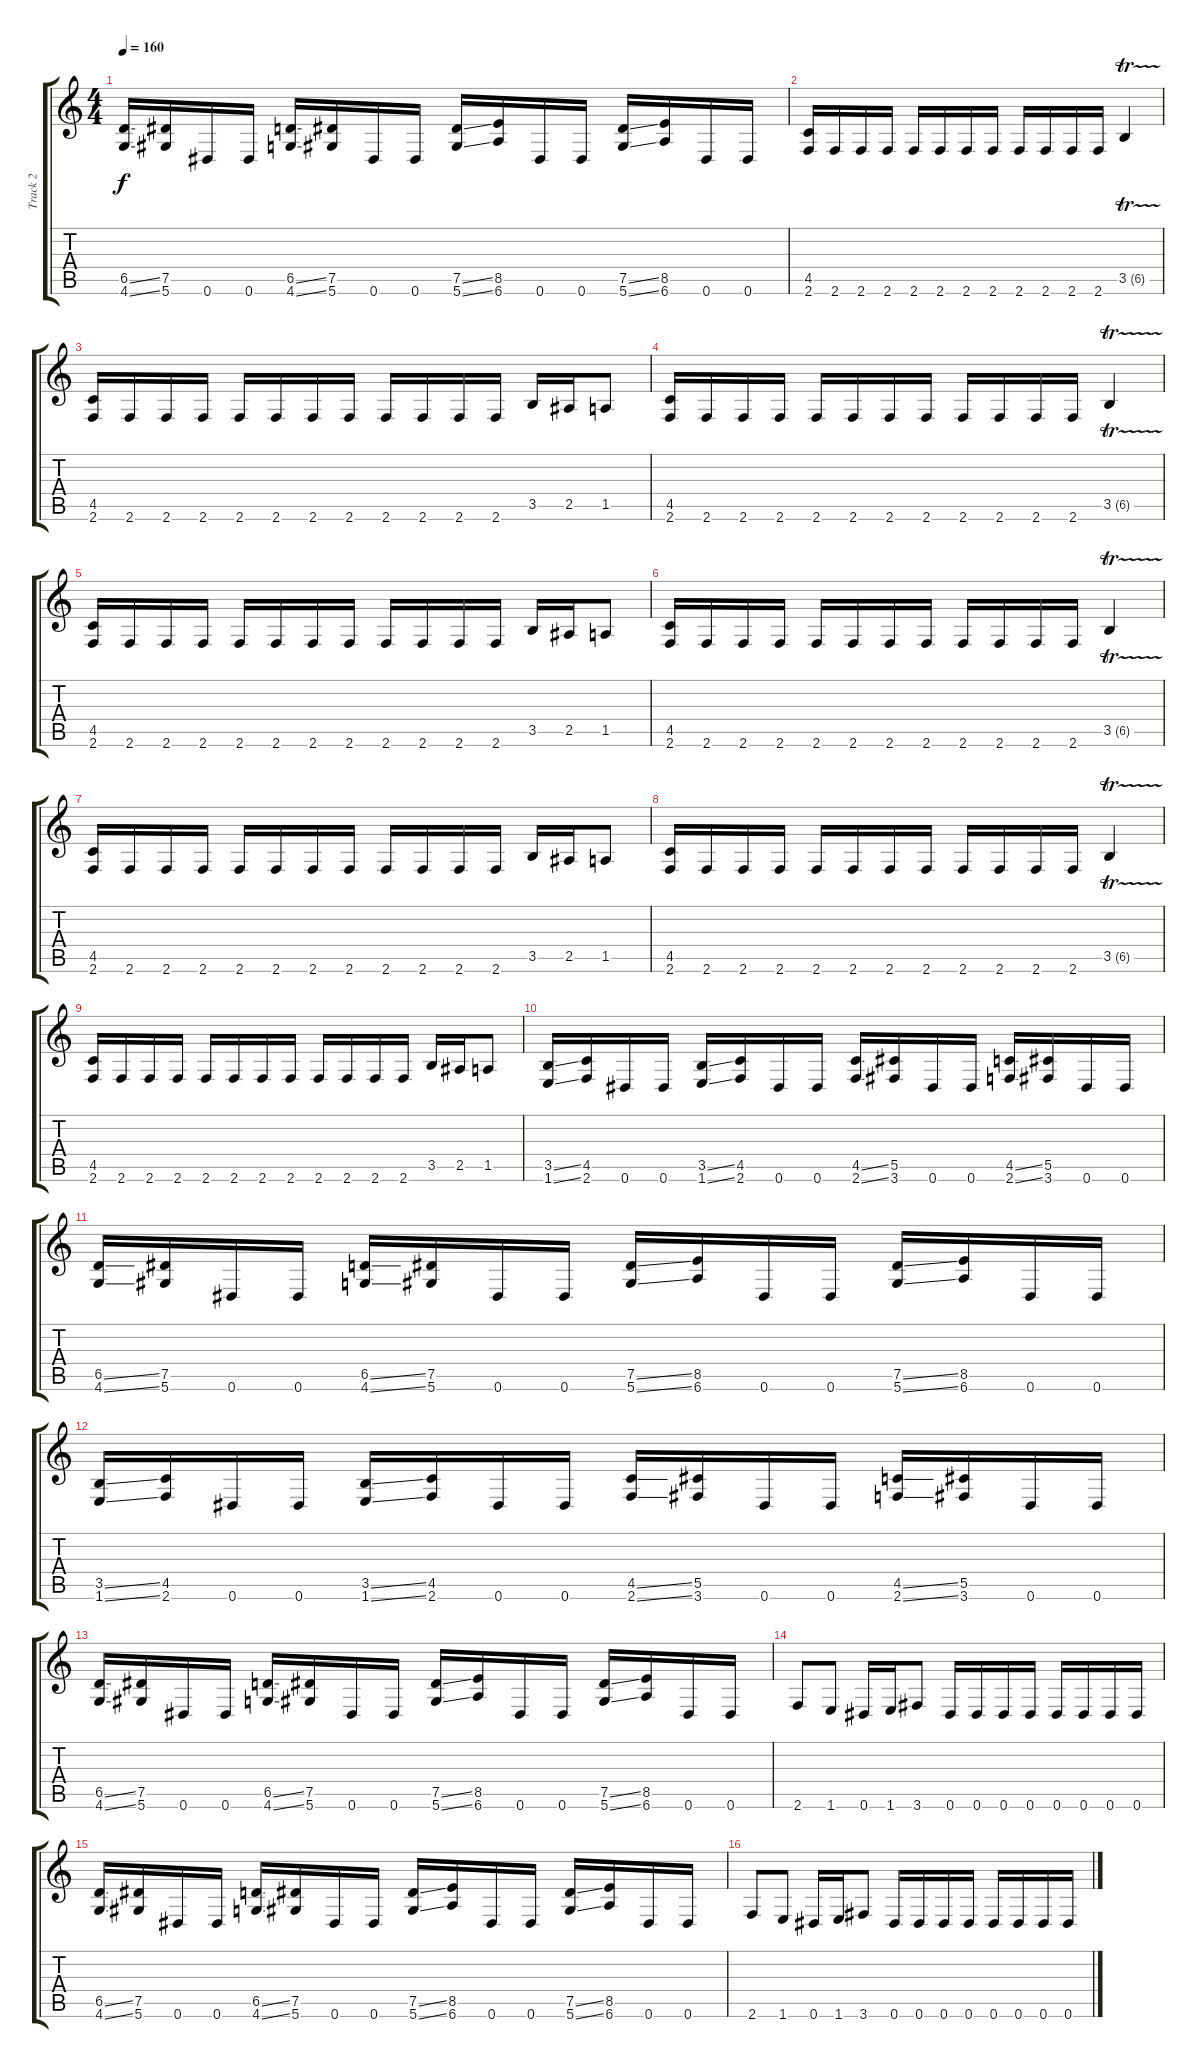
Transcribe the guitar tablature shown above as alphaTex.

\track ("Track 2" "Track 2") {instrument distortionguitar}
\staff {score tabs}
\tuning (Eb4 Bb3 Gb3 Db3 Ab2 Eb2) {hide}
\ts (4 4)
\tempo 160
\clef g2
\ks c
(6.5{ss} 4.6{ss}).16{dy f} (7.5 5.6).16 0.6.16 0.6.16 (6.5{ss} 4.6{ss}).16 (7.5 5.6).16 0.6.16 0.6.16 (7.5{ss} 5.6{ss}).16 (8.5 6.6).16 0.6.16 0.6.16 (7.5{ss} 5.6{ss}).16 (8.5 6.6).16 0.6.16 0.6.16 |
(4.5 2.6).16 2.6.16 2.6.16 2.6.16 2.6.16 2.6.16 2.6.16 2.6.16 2.6.16 2.6.16 2.6.16 2.6.16 3.5{tr (6 32)}.4 |
(4.5 2.6).16 2.6.16 2.6.16 2.6.16 2.6.16 2.6.16 2.6.16 2.6.16 2.6.16 2.6.16 2.6.16 2.6.16 3.5.16 2.5.16 1.5.8 |
(4.5 2.6).16 2.6.16 2.6.16 2.6.16 2.6.16 2.6.16 2.6.16 2.6.16 2.6.16 2.6.16 2.6.16 2.6.16 3.5{tr (6 32)}.4 |
(4.5 2.6).16 2.6.16 2.6.16 2.6.16 2.6.16 2.6.16 2.6.16 2.6.16 2.6.16 2.6.16 2.6.16 2.6.16 3.5.16 2.5.16 1.5.8 |
(4.5 2.6).16 2.6.16 2.6.16 2.6.16 2.6.16 2.6.16 2.6.16 2.6.16 2.6.16 2.6.16 2.6.16 2.6.16 3.5{tr (6 32)}.4 |
(4.5 2.6).16 2.6.16 2.6.16 2.6.16 2.6.16 2.6.16 2.6.16 2.6.16 2.6.16 2.6.16 2.6.16 2.6.16 3.5.16 2.5.16 1.5.8 |
(4.5 2.6).16 2.6.16 2.6.16 2.6.16 2.6.16 2.6.16 2.6.16 2.6.16 2.6.16 2.6.16 2.6.16 2.6.16 3.5{tr (6 32)}.4 |
(4.5 2.6).16 2.6.16 2.6.16 2.6.16 2.6.16 2.6.16 2.6.16 2.6.16 2.6.16 2.6.16 2.6.16 2.6.16 3.5.16 2.5.16 1.5.8 |
(3.5{ss} 1.6{ss}).16 (4.5 2.6).16 0.6.16 0.6.16 (3.5{ss} 1.6{ss}).16 (4.5 2.6).16 0.6.16 0.6.16 (4.5{ss} 2.6{ss}).16 (5.5 3.6).16 0.6.16 0.6.16 (4.5{ss} 2.6{ss}).16 (5.5 3.6).16 0.6.16 0.6.16 |
(6.5{ss} 4.6{ss}).16 (7.5 5.6).16 0.6.16 0.6.16 (6.5{ss} 4.6{ss}).16 (7.5 5.6).16 0.6.16 0.6.16 (7.5{ss} 5.6{ss}).16 (8.5 6.6).16 0.6.16 0.6.16 (7.5{ss} 5.6{ss}).16 (8.5 6.6).16 0.6.16 0.6.16 |
(3.5{ss} 1.6{ss}).16 (4.5 2.6).16 0.6.16 0.6.16 (3.5{ss} 1.6{ss}).16 (4.5 2.6).16 0.6.16 0.6.16 (4.5{ss} 2.6{ss}).16 (5.5 3.6).16 0.6.16 0.6.16 (4.5{ss} 2.6{ss}).16 (5.5 3.6).16 0.6.16 0.6.16 |
(6.5{ss} 4.6{ss}).16 (7.5 5.6).16 0.6.16 0.6.16 (6.5{ss} 4.6{ss}).16 (7.5 5.6).16 0.6.16 0.6.16 (7.5{ss} 5.6{ss}).16 (8.5 6.6).16 0.6.16 0.6.16 (7.5{ss} 5.6{ss}).16 (8.5 6.6).16 0.6.16 0.6.16 |
2.6.8 1.6.8 0.6.16 1.6.16 3.6.8 0.6.16 0.6.16 0.6.16 0.6.16 0.6.16 0.6.16 0.6.16 0.6.16 |
(6.5{ss} 4.6{ss}).16 (7.5 5.6).16 0.6.16 0.6.16 (6.5{ss} 4.6{ss}).16 (7.5 5.6).16 0.6.16 0.6.16 (7.5{ss} 5.6{ss}).16 (8.5 6.6).16 0.6.16 0.6.16 (7.5{ss} 5.6{ss}).16 (8.5 6.6).16 0.6.16 0.6.16 |
2.6.8 1.6.8 0.6.16 1.6.16 3.6.8 0.6.16 0.6.16 0.6.16 0.6.16 0.6.16 0.6.16 0.6.16 0.6.16
